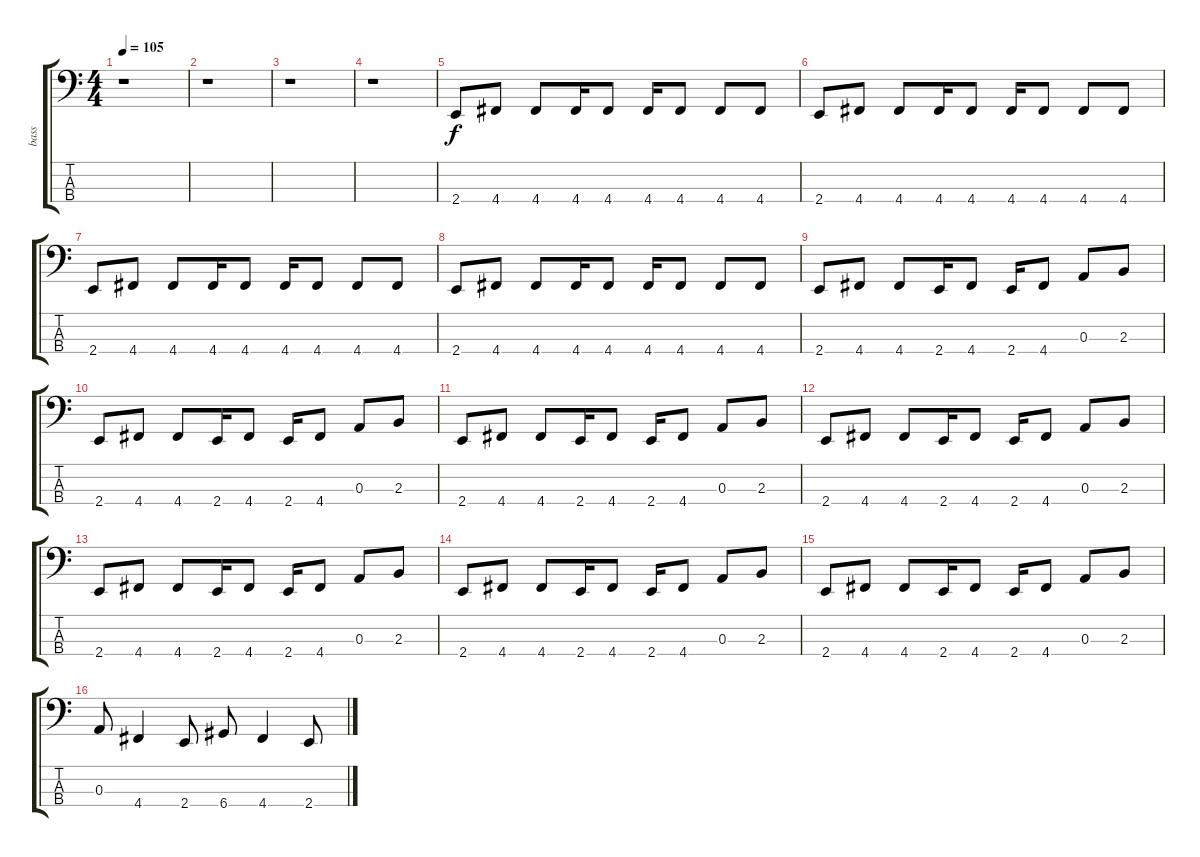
\track ("bass" "bass") {instrument slapbass2}
\staff {score tabs}
\tuning (G2 D2 A1 D1) {hide}
\ts (4 4)
\tempo 105
\clef f4
\ks c
r.1{dy f instrument slapbass2} |
r.1 |
r.1 |
r.1 |
2.4.8 4.4.8 4.4.8 4.4.16 4.4.8 4.4.16 4.4.8 4.4.8 4.4.8 |
2.4.8 4.4.8 4.4.8 4.4.16 4.4.8 4.4.16 4.4.8 4.4.8 4.4.8 |
2.4.8 4.4.8 4.4.8 4.4.16 4.4.8 4.4.16 4.4.8 4.4.8 4.4.8 |
2.4.8 4.4.8 4.4.8 4.4.16 4.4.8 4.4.16 4.4.8 4.4.8 4.4.8 |
2.4.8 4.4.8 4.4.8 2.4.16 4.4.8 2.4.16 4.4.8 0.3.8 2.3.8 |
2.4.8 4.4.8 4.4.8 2.4.16 4.4.8 2.4.16 4.4.8 0.3.8 2.3.8 |
2.4.8 4.4.8 4.4.8 2.4.16 4.4.8 2.4.16 4.4.8 0.3.8 2.3.8 |
2.4.8 4.4.8 4.4.8 2.4.16 4.4.8 2.4.16 4.4.8 0.3.8 2.3.8 |
2.4.8 4.4.8 4.4.8 2.4.16 4.4.8 2.4.16 4.4.8 0.3.8 2.3.8 |
2.4.8 4.4.8 4.4.8 2.4.16 4.4.8 2.4.16 4.4.8 0.3.8 2.3.8 |
2.4.8 4.4.8 4.4.8 2.4.16 4.4.8 2.4.16 4.4.8 0.3.8 2.3.8 |
0.3.8 4.4.4 2.4.8 6.4.8 4.4.4 2.4.8
